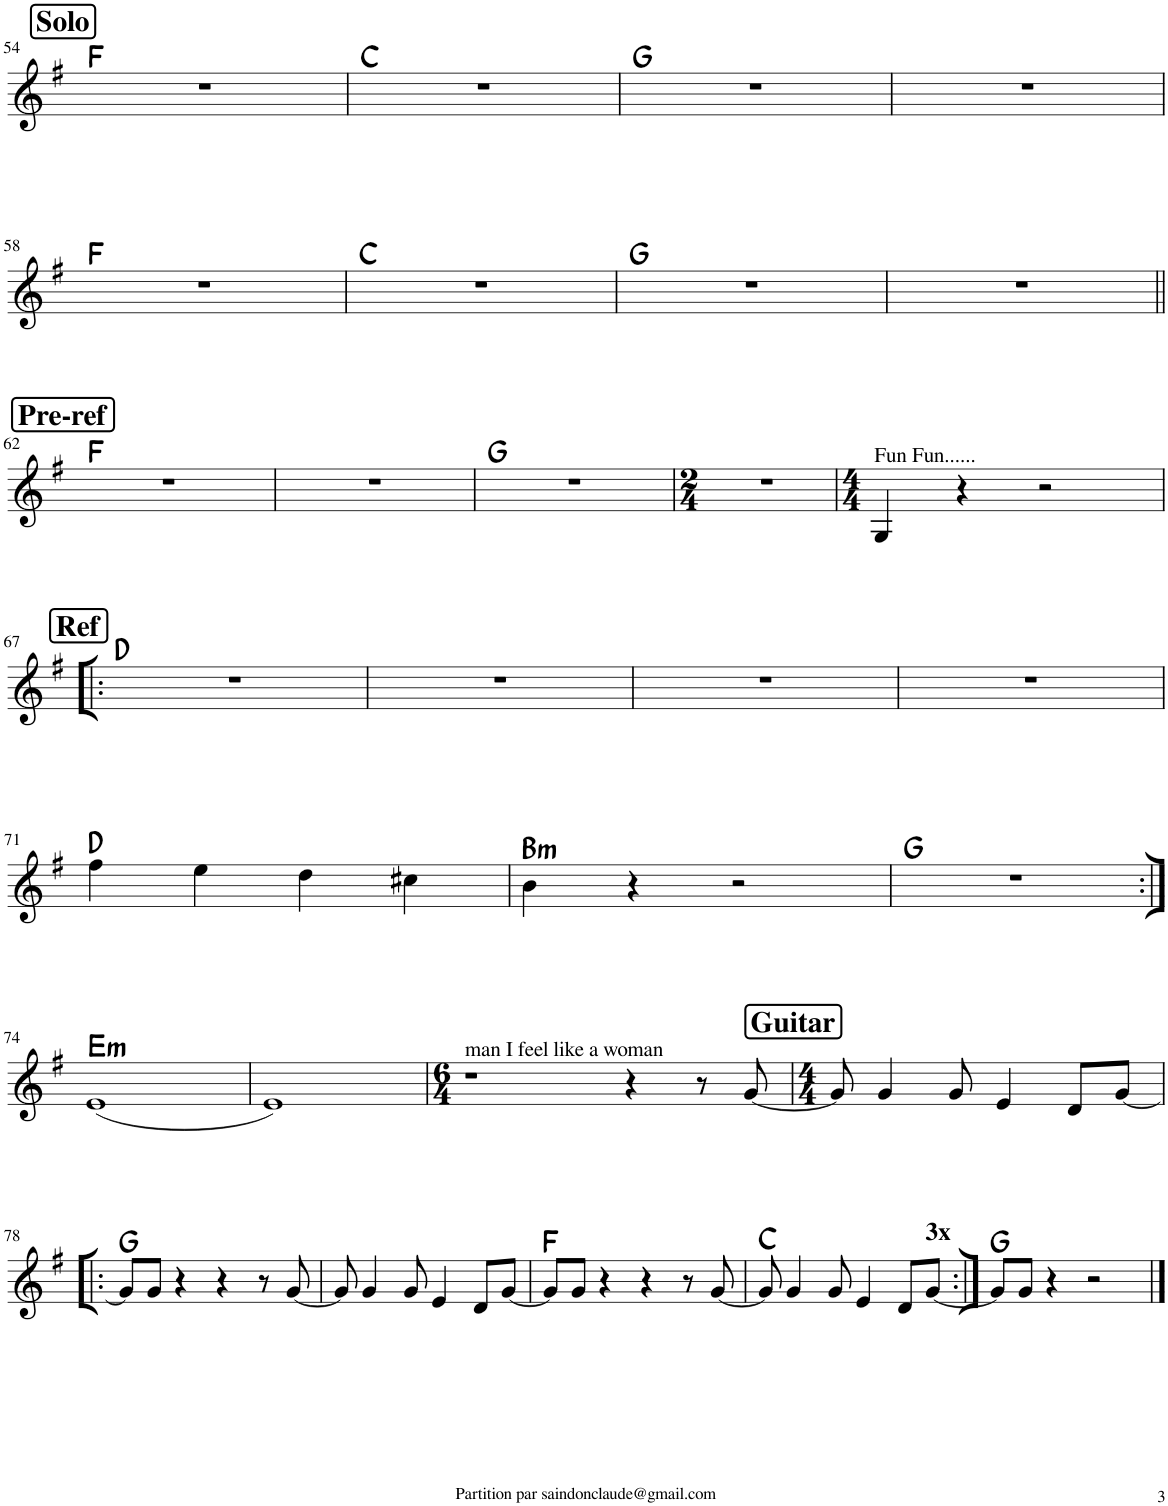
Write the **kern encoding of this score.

**kern	**harte
*part1	*part1
*staff1	*
*I"Piano	*
*I'Pno	*
!!LO:PB:g=z
*clefG2	*
*k[f#]	*
*M4/4	*
!!LO:REH:place=s1:a:B:rj:fs=14:t=Solo
=54	=54
1r	F:maj
=55	=55
1r	C:maj
=56	=56
1r	G:maj
=57	=57
1r	.
!!LO:LB:g=z
=58	=58
1r	F:maj
=59	=59
1r	C:maj
=60	=60
1r	G:maj
=61	=61
1r	.
!!LO:LB:g=z
!!LO:REH:place=s1:a:B:rj:fs=14:t=Pre-ref
=62||	=62||
1r	F:maj
=63	=63
1r	.
=64	=64
1r	G:maj
=65	=65
*M2/4	*
2r	.
=66	=66
*M4/4	*
!LO:TX:a:t=Fun Fun......	!
4G/	.
4r	.
2r	.
!!LO:LB:g=z
!!LO:REH:place=s1:a:B:rj:fs=14:t=Ref
=67!|:	=67!|:
1r	D:maj
=68	=68
1r	.
=69	=69
1r	.
=70	=70
1r	.
!!LO:LB:g=z
=71	=71
4ff#\	D:maj
4ee\	.
4dd\	.
4cc#X\	.
=72	=72
!	!LO:H:kt=m
4b\	B:min
4r	.
2r	.
=73	=73
1r	G:maj
!!LO:LB:g=z
=74:|!	=74:|!
!	!LO:H:kt=m
(1e	E:min
=75	=75
1e)	.
=76	=76
*M6/4	*
!LO:TX:a:t=man I feel like a woman	!
1r	.
4r	.
8r	.
[8g/	.
!!LO:REH:place=s1:a:B:rj:fs=14:t=Guitar
=77	=77
*M4/4	*
8g/]	.
4g/	.
8g/	.
4e/	.
8d/L	.
[8g/J	.
!!LO:LB:g=z
=78!|:	=78!|:
8g/L]	G:maj
8g/J	.
4r	.
4r	.
8r	.
[8g/	.
=79	=79
8g/]	.
4g/	.
8g/	.
4e/	.
8d/L	.
[8g/J	.
=80	=80
8g/L]	F:maj
8g/J	.
4r	.
4r	.
8r	.
[8g/	.
=81	=81
8g/]	C:maj
4g/	.
8g/	.
4e/	.
8d/L	.
!LO:TX:a:B:t=3x	!
[8g/J	.
=82:|!	=82:|!
8g/L]	G:maj
8g/J	.
4r	.
2r	.
==	==
*-	*-
